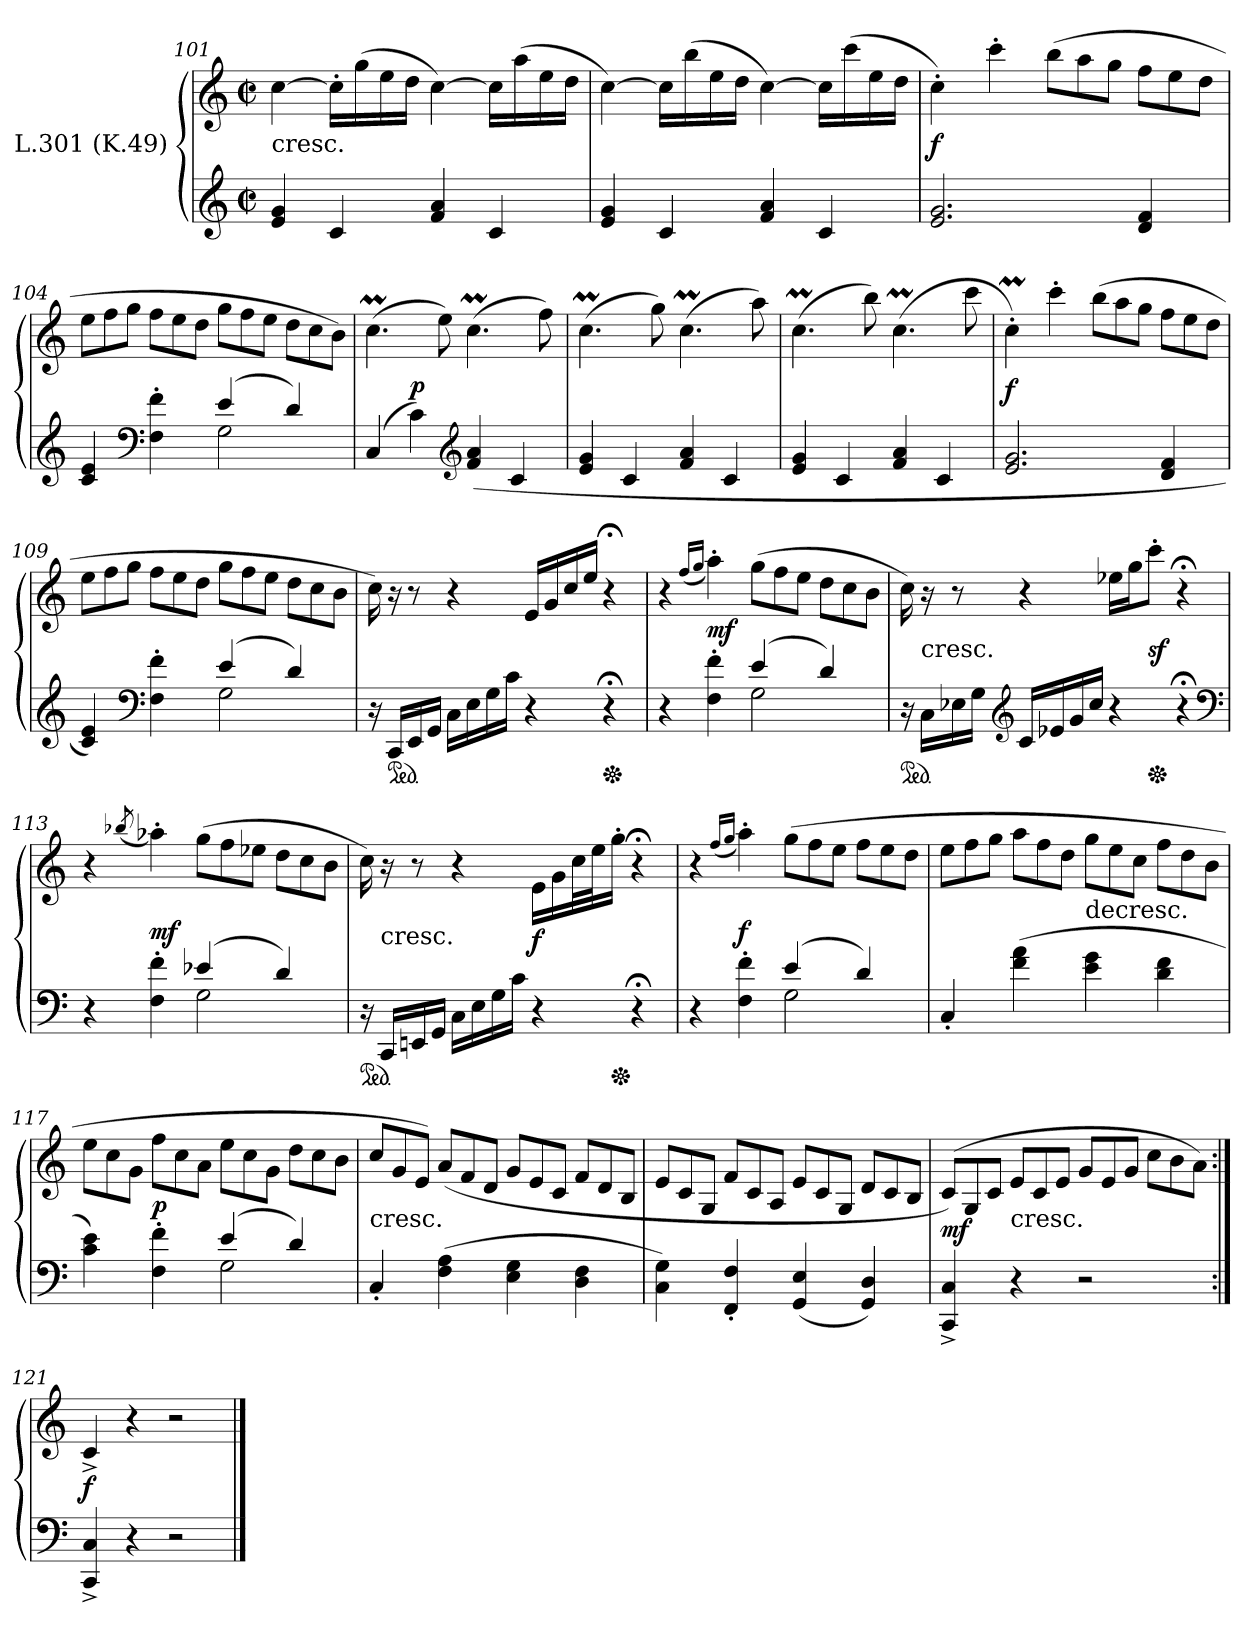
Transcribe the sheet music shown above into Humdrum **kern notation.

**kern	**kern	**dynam
*part1	*part1	*part1
*staff2	*staff1	*staff1/2
*I"L.301 (K.49)	*	*
*clefG2	*clefG2	*
*k[]	*k[]	*
*C:	*C:	*
*M2/2	*M2/2	*
*met(c|)	*met(c|)	*
=101	=101	=101
!	!LO:TX:c:t=cresc.	!
4e 4g	[4cc	.
4c	16cc'LL]	.
.	(16gg	.
.	16ee	.
.	16ddJJ	.
4f 4a	[4cc)	.
4c	16ccLL]	.
.	(16aa	.
.	16ee	.
.	16ddJJ	.
=102	=102	=102
4e 4g	[4cc)	.
4c	16ccLL]	.
.	(16bb	.
.	16ee	.
.	16ddJJ	.
4f 4a	[4cc)	.
4c	16ccLL]	.
.	(16ccc	.
.	16ee	.
.	16ddJJ	.
!!LO:LB:g=z
=103	=103	=103
2.e 2.g	4cc')	f
.	4ccc'	.
*	*Xtuplet	*
.	(12bbL	.
.	12aa	.
.	12ggJ	.
4d 4f	12ffL	.
.	12ee	.
.	12ddJ	.
=104	=104	=104
*^	*	*
4c 4e	2ryy	12eeL	.
.	.	12ff	.
.	.	12ggJ	.
*clefF4	*	*	*
4F' 4f'	.	12ffL	.
.	.	12ee	.
.	.	12ddJ	.
(4e	2G	12ggL	.
.	.	12ff	.
.	.	12eeJ	.
4d)	.	12ddL	.
.	.	12cc	.
.	.	12bJ)	.
*v	*v	*	*
=105	=105	=105
*	*^	*
(4C	(4.ccM	4ryy	.
4c)	.	2.ryy	p
.	8ee)	.	.
*clefG2	*	*	*
(<4f 4a	(4.ccM	.	.
4c	.	.	.
.	8ff)	.	.
=106	=106	=106	=106
!	!LO:TX:c:t=cresc.	!	!
*	*v	*v	*
4e 4g	(4.ccM	.
4c	.	.
.	8gg)	.
4f 4a	(4.ccM	.
4c	.	.
.	8aa)	.
!!LO:LB:g=z
=107	=107	=107
4e 4g	(4.ccM	.
4c	.	.
.	8bb)	.
4f 4a	(4.ccM	.
4c	.	.
.	8ccc	.
=108	=108	=108
2.e 2.g	4ccM')	f
.	4ccc'	.
.	(12bbL	.
.	12aa	.
.	12ggJ	.
4d 4f	12ffL	.
.	12ee	.
.	12ddJ	.
=109	=109	=109
*^	*	*
4c 4e)	2ryy	12eeL	.
.	.	12ff	.
.	.	12ggJ	.
*clefF4	*	*	*
4F' 4f'	.	12ffL	.
.	.	12ee	.
.	.	12ddJ	.
(4e	2G	12ggL	.
.	.	12ff	.
.	.	12eeJ	.
4d)	.	12ddL	.
.	.	12cc	.
.	.	12bJ	.
*v	*v	*	*
!!LO:LB:g=z
=110	=110	=110
16r	16cc)	.
*ped	*	*
16CCLL	16r	.
16EE	8r	.
16GGJJ	.	.
16CLL	4r	.
16E	.	.
16G	.	.
16cJJ	.	.
4r	16eLL	.
.	16g	.
.	16cc	.
.	16eeJJ	.
*Xped	*	*
4r;<	4r;<	.
=111	=111	=111
*^	*	*
2ryy	4r	4r	.
.	.	(16qffLL	.
.	.	16qggJJ	.
.	4F' 4f'	4aa')	mf
(4e	2G	(12ggL	.
.	.	12ff	.
.	.	12eeJ	.
4d)	.	12ddL	.
.	.	12cc	.
.	.	12bJ	.
*v	*v	*	*
=112	=112	=112
*ped	*	*
16r	16cc)	.
!	!LO:TX:c:t=cresc.	!
16CLL	16r	.
16E-X	8r	.
16GJJ	.	.
*clefG2	*	*
16cLL	4r	.
16e-X	.	.
16g	.	.
16ccJJ	.	.
4r	16ee-XLL	.
.	16ggJ	.
*Xped	*	*
.	8ccc'J	sf
4r;<	4r;<	.
*clefF4	*	*
!!LO:LB:g=z
=113	=113	=113
*^	*	*
2ryy	4r	4r	.
.	.	(8qbb-X	.
.	4F'> 4f'>	4aa-X')	mf
(4e-X	2G	(12ggL	.
.	.	12ff	.
.	.	12ee-XJ	.
4d)	.	12ddL	.
.	.	12cc	.
.	.	12bJ	.
*v	*v	*	*
=114	=114	=114
*ped	*	*
16r	16cc)	.
!	!LO:TX:c:t=cresc.	!
16CCLL	16r	.
16EEn	8r	.
16GGJJ	.	.
16CLL	4r	.
16E	.	.
16G	.	.
16cJJ	.	.
4r	16eLL	f
.	16g	.
.	32ccL	.
.	32eeJ	.
*Xped	*	*
.	16gg'JJ	.
4r;<	4r;<	.
=115	=115	=115
*^	*	*
2ryy	4r	4r	.
.	.	(16qffLL	.
.	.	16qggJJ	.
.	4F' 4f'	4aa')	f
(4e	2G	(12ggL	.
.	.	12ff	.
.	.	12eeJ	.
4d)	.	12ffL	.
.	.	12ee	.
.	.	12ddJ	.
*v	*v	*	*
!!LO:LB:g=z
=116	=116	=116
4C'	12eeL	.
.	12ff	.
.	12ggJ	.
(4f 4a	12aaL	.
.	12ff	.
.	12ddJ	.
!	!LO:TX:c:t=decresc.	!
4e 4g	12ggL	.
.	12ee	.
.	12ccJ	.
4d 4f	12ffL	.
.	12dd	.
.	12bJ	.
=117	=117	=117
*^	*	*
2ryy	4c 4e)	12eeL	.
.	.	12cc	.
.	.	12gJ	.
.	4F' 4f'	12ffL	p
.	.	12cc	.
.	.	12aJ	.
(4e	2G	12eeL	.
.	.	12cc	.
.	.	12gJ	.
4d)	.	12ddL	.
.	.	12cc	.
.	.	12bJ	.
*v	*v	*	*
=118	=118	=118
!	!LO:TX:c:t=cresc.	!
4C'	12ccL	.
.	12g	.
.	12eJ)	.
(4F 4A	(>12aL	.
.	12f	.
.	12dJ	.
4E 4G	12gL	.
.	12e	.
.	12cJ	.
4D 4F	12fL	.
.	12d	.
.	12BJ	.
!!LO:LB:g=z
=119	=119	=119
4C 4G)	12eL	.
.	12c	.
.	12GJ	.
4FF' 4F'	12fL	.
.	12c	.
.	12AJ	.
(>4GG 4E	12eL	.
.	12c	.
.	12GJ	.
4GG 4D)	12dL	.
.	12c	.
.	12BJ	.
=120	=120	=120
4CC^ 4C^	(12cL)	mf
.	12G	.
.	12cJ	.
!	!LO:TX:c:t=cresc.	!
4r	12eL	.
.	12c	.
.	12eJ	.
2r	12gL	.
.	12e	.
.	12gJ	.
.	12ccL	.
.	12b	.
.	12aJ)	.
=121:|!	=121:|!	=121:|!
4CC^ 4Ci^	4c^	f
4r	4r	.
2r	2r	.
==	==	==
*-	*-	*-
